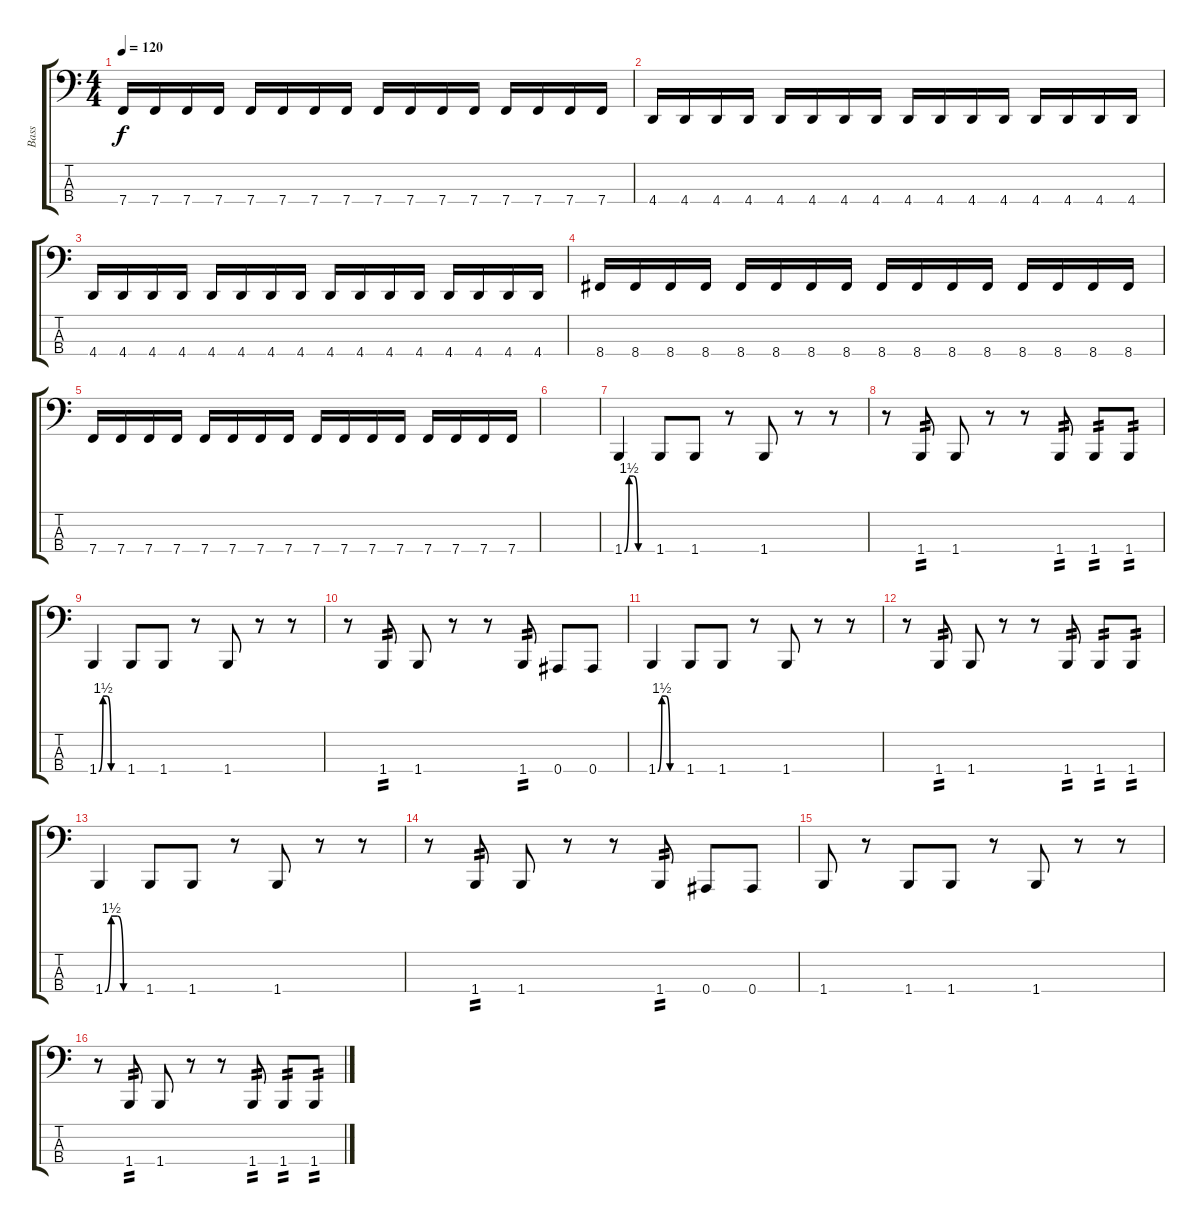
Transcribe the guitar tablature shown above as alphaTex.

\track ("Bass" "Bass") {instrument electricbasspick}
\staff {score tabs}
\tuning (Eb2 Bb1 F1 Bb0) {hide}
\ts (4 4)
\tempo 120
\clef f4
\ks c
7.4.16{dy f} 7.4.16 7.4.16 7.4.16 7.4.16 7.4.16 7.4.16 7.4.16 7.4.16 7.4.16 7.4.16 7.4.16 7.4.16 7.4.16 7.4.16 7.4.16 |
4.4.16 4.4.16 4.4.16 4.4.16 4.4.16 4.4.16 4.4.16 4.4.16 4.4.16 4.4.16 4.4.16 4.4.16 4.4.16 4.4.16 4.4.16 4.4.16 |
4.4.16 4.4.16 4.4.16 4.4.16 4.4.16 4.4.16 4.4.16 4.4.16 4.4.16 4.4.16 4.4.16 4.4.16 4.4.16 4.4.16 4.4.16 4.4.16 |
8.4.16 8.4.16 8.4.16 8.4.16 8.4.16 8.4.16 8.4.16 8.4.16 8.4.16 8.4.16 8.4.16 8.4.16 8.4.16 8.4.16 8.4.16 8.4.16 |
7.4.16 7.4.16 7.4.16 7.4.16 7.4.16 7.4.16 7.4.16 7.4.16 7.4.16 7.4.16 7.4.16 7.4.16 7.4.16 7.4.16 7.4.16 7.4.16 |
|
1.4{be (custom 0 0 10 6 20 6 30 0 60 0)}.4 1.4.8 1.4.8 r.8 1.4.8 r.8 r.8 |
r.8 1.4.8{tp 2} 1.4.8 r.8 r.8 1.4.8{tp 2} 1.4.8{tp 2} 1.4.8{tp 2} |
1.4{be (custom 0 0 10 6 20 6 30 0 60 0)}.4 1.4.8 1.4.8 r.8 1.4.8 r.8 r.8 |
r.8 1.4.8{tp 2} 1.4.8 r.8 r.8 1.4.8{tp 2} 0.4.8 0.4.8 |
1.4{be (custom 0 0 10 6 20 6 30 0 60 0)}.4 1.4.8 1.4.8 r.8 1.4.8 r.8 r.8 |
r.8 1.4.8{tp 2} 1.4.8 r.8 r.8 1.4.8{tp 2} 1.4.8{tp 2} 1.4.8{tp 2} |
1.4{be (custom 0 0 10 6 20 6 30 0 60 0)}.4 1.4.8 1.4.8 r.8 1.4.8 r.8 r.8 |
r.8 1.4.8{tp 2} 1.4.8 r.8 r.8 1.4.8{tp 2} 0.4.8 0.4.8 |
1.4.8 r.8 1.4.8 1.4.8 r.8 1.4.8 r.8 r.8 |
r.8 1.4.8{tp 2} 1.4.8 r.8 r.8 1.4.8{tp 2} 1.4.8{tp 2} 1.4.8{tp 2}
